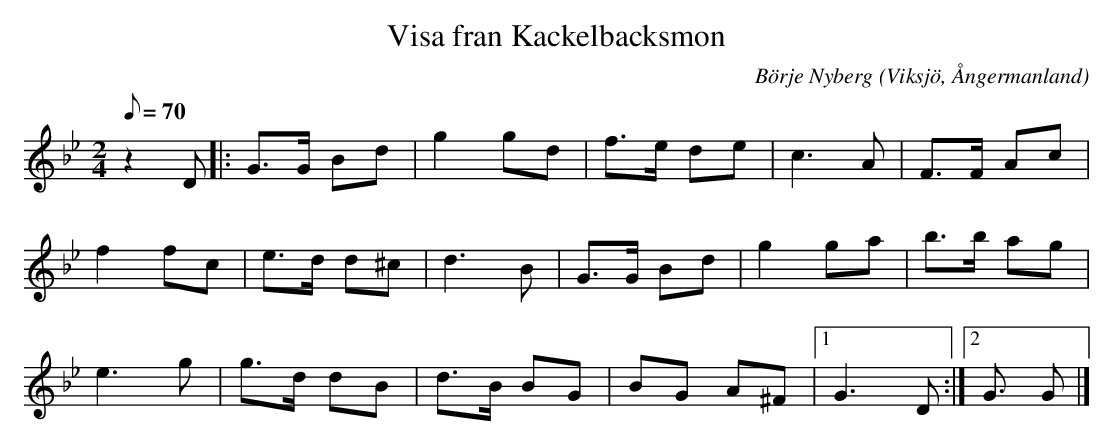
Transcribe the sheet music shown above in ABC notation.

X:1
T:Visa fran Kackelbacksmon
C:Börje Nyberg
O:Viksjö, Ångermanland
M:2/4
L:1/8
Q:70
K:Gm
z2 D|: G>G Bd | g2 gd | f>e de | c2>A2 | F>F Ac |
f2 fc | e>d d^c | d2>B2 | G>G Bd |g2 ga | b>b ag |
e2> g2 | g>d dB |d>B BG |BG A^F |1 G2> D2 :|2 G> G2 |]
